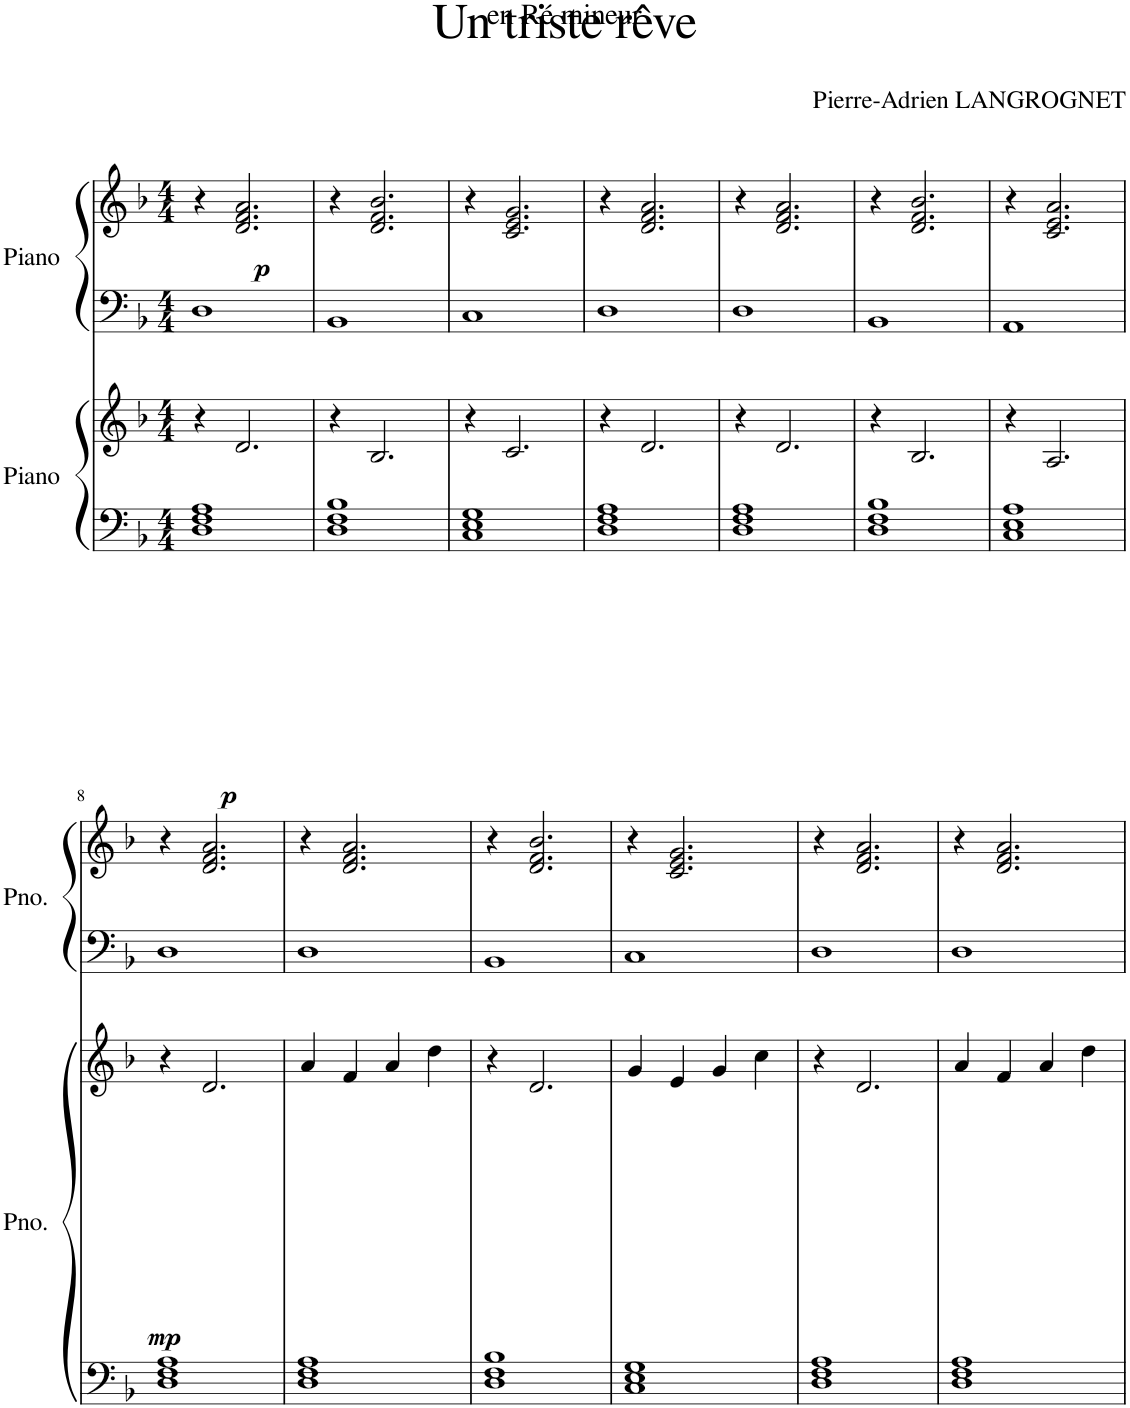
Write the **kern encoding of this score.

**kern	**kern	**dynam	**kern	**kern	**dynam
*part2	*part2	*part2	*part1	*part1	*part1
*staff4	*staff3	*staff3/4	*staff2	*staff1	*staff1/2
*I"Piano	*	*	*I"Piano	*	*
*I'Pno.	*	*	*I'Pno.	*	*
*clefF4	*clefG2	*	*clefF4	*clefG2	*
*k[b-]	*k[b-]	*	*k[b-]	*k[b-]	*
*M4/4	*M4/4	*	*M4/4	*M4/4	*
=1	=1	=1	=1	=1	=1
!	!	!LO:DY:b=2	!	!	!LO:DY:b
1D 1F 1A	4r	p	1D	4r	p
.	2.d/	.	.	2.d/ 2.f/ 2.a/	.
=2	=2	=2	=2	=2	=2
1D 1F 1B-	4r	.	1BB-	4r	.
.	2.B-/	.	.	2.d/ 2.f/ 2.b-/	.
=3	=3	=3	=3	=3	=3
1C 1E 1G	4r	.	1C	4r	.
.	2.c/	.	.	2.c/ 2.e/ 2.g/	.
=4	=4	=4	=4	=4	=4
1D 1F 1A	4r	.	1D	4r	.
.	2.d/	.	.	2.d/ 2.f/ 2.a/	.
=5	=5	=5	=5	=5	=5
1D 1F 1A	4r	.	1D	4r	.
.	2.d/	.	.	2.d/ 2.f/ 2.a/	.
=6	=6	=6	=6	=6	=6
1D 1F 1B-	4r	.	1BB-	4r	.
.	2.B-/	.	.	2.d/ 2.f/ 2.b-/	.
=7	=7	=7	=7	=7	=7
1C 1E 1A	4r	.	1AA	4r	.
.	2.A/	.	.	2.c/ 2.e/ 2.a/	.
!!LO:LB:g=z
=8	=8	=8	=8	=8	=8
!	!	!LO:DY:b	!	!	!
1D 1F 1A	4r	mp	1D	4r	.
.	2.d/	.	.	2.d/ 2.f/ 2.a/	.
=9	=9	=9	=9	=9	=9
1D 1F 1A	4a/	.	1D	4r	.
.	4f/	.	.	2.d/ 2.f/ 2.a/	.
.	4a/	.	.	.	.
.	4dd\	.	.	.	.
=10	=10	=10	=10	=10	=10
1D 1F 1B-	4r	.	1BB-	4r	.
.	2.d/	.	.	2.d/ 2.f/ 2.b-/	.
=11	=11	=11	=11	=11	=11
1C 1E 1G	4g/	.	1C	4r	.
.	4e/	.	.	2.c/ 2.e/ 2.g/	.
.	4g/	.	.	.	.
.	4cc\	.	.	.	.
=12	=12	=12	=12	=12	=12
1D 1F 1A	4r	.	1D	4r	.
.	2.d/	.	.	2.d/ 2.f/ 2.a/	.
=13	=13	=13	=13	=13	=13
1D 1F 1A	4a/	.	1D	4r	.
.	4f/	.	.	2.d/ 2.f/ 2.a/	.
.	4a/	.	.	.	.
.	4dd\	.	.	.	.
=	=	=	=	=	=
*-	*-	*-	*-	*-	*-
